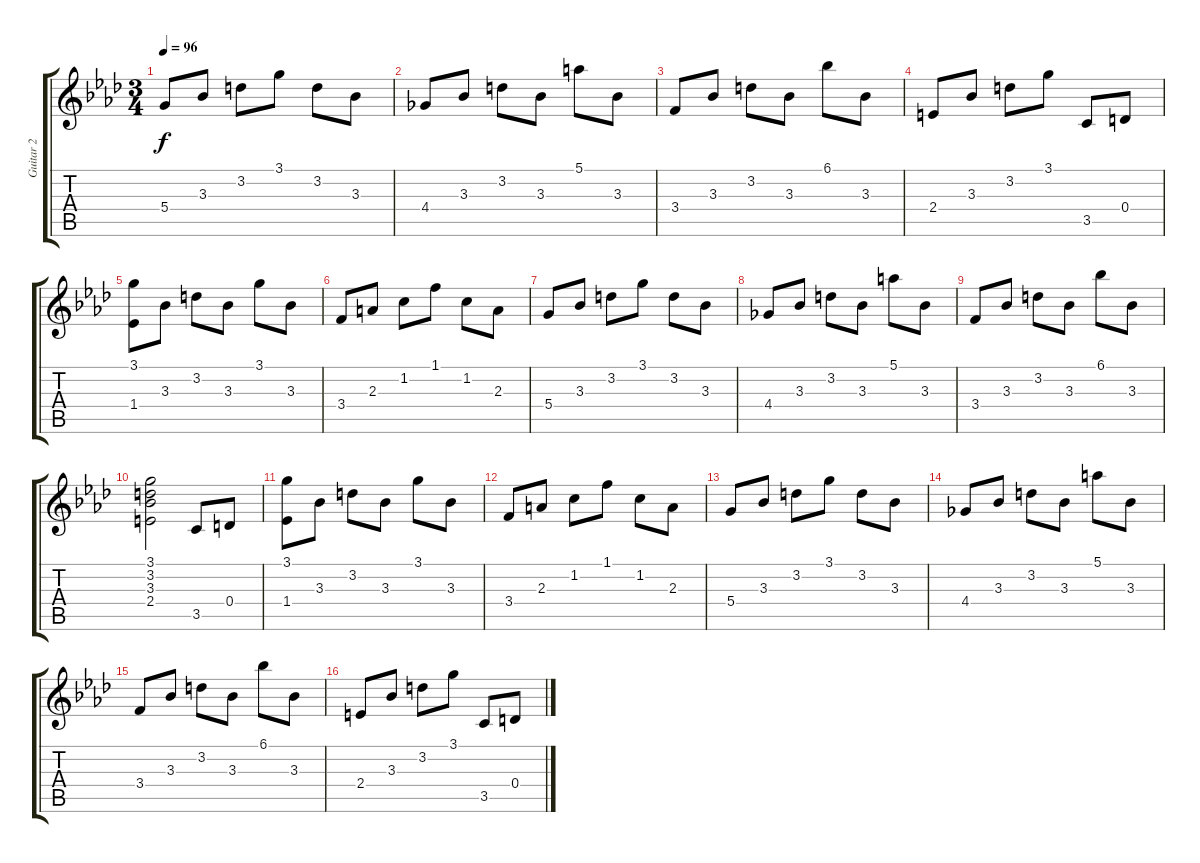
\track ("Guitar 2" "Guitar 2") {solo instrument acousticguitarsteel}
\staff {score tabs}
\tuning (E4 B3 G3 D3 A2 E2) {hide}
\ts (3 4)
\tempo 96
\clef g2
\ks fminor
5.4.8{dy f} 3.3.8 3.2.8 3.1.8 3.2.8 3.3.8 |
4.4.8 3.3.8 3.2.8 3.3.8 5.1.8 3.3.8 |
3.4.8 3.3.8 3.2.8 3.3.8 6.1.8 3.3.8 |
2.4.8 3.3.8 3.2.8 3.1.8 3.5.8 0.4.8 |
(3.1 1.4).8 3.3.8 3.2.8 3.3.8 3.1.8 3.3.8 |
3.4.8 2.3.8 1.2.8 1.1.8 1.2.8 2.3.8 |
5.4.8 3.3.8 3.2.8 3.1.8 3.2.8 3.3.8 |
4.4.8 3.3.8 3.2.8 3.3.8 5.1.8 3.3.8 |
3.4.8 3.3.8 3.2.8 3.3.8 6.1.8 3.3.8 |
(3.1 3.2 3.3 2.4).2 3.5.8 0.4.8 |
(3.1 1.4).8 3.3.8 3.2.8 3.3.8 3.1.8 3.3.8 |
3.4.8 2.3.8 1.2.8 1.1.8 1.2.8 2.3.8 |
5.4.8 3.3.8 3.2.8 3.1.8 3.2.8 3.3.8 |
4.4.8 3.3.8 3.2.8 3.3.8 5.1.8 3.3.8 |
3.4.8 3.3.8 3.2.8 3.3.8 6.1.8 3.3.8 |
2.4.8 3.3.8 3.2.8 3.1.8 3.5.8 0.4.8
